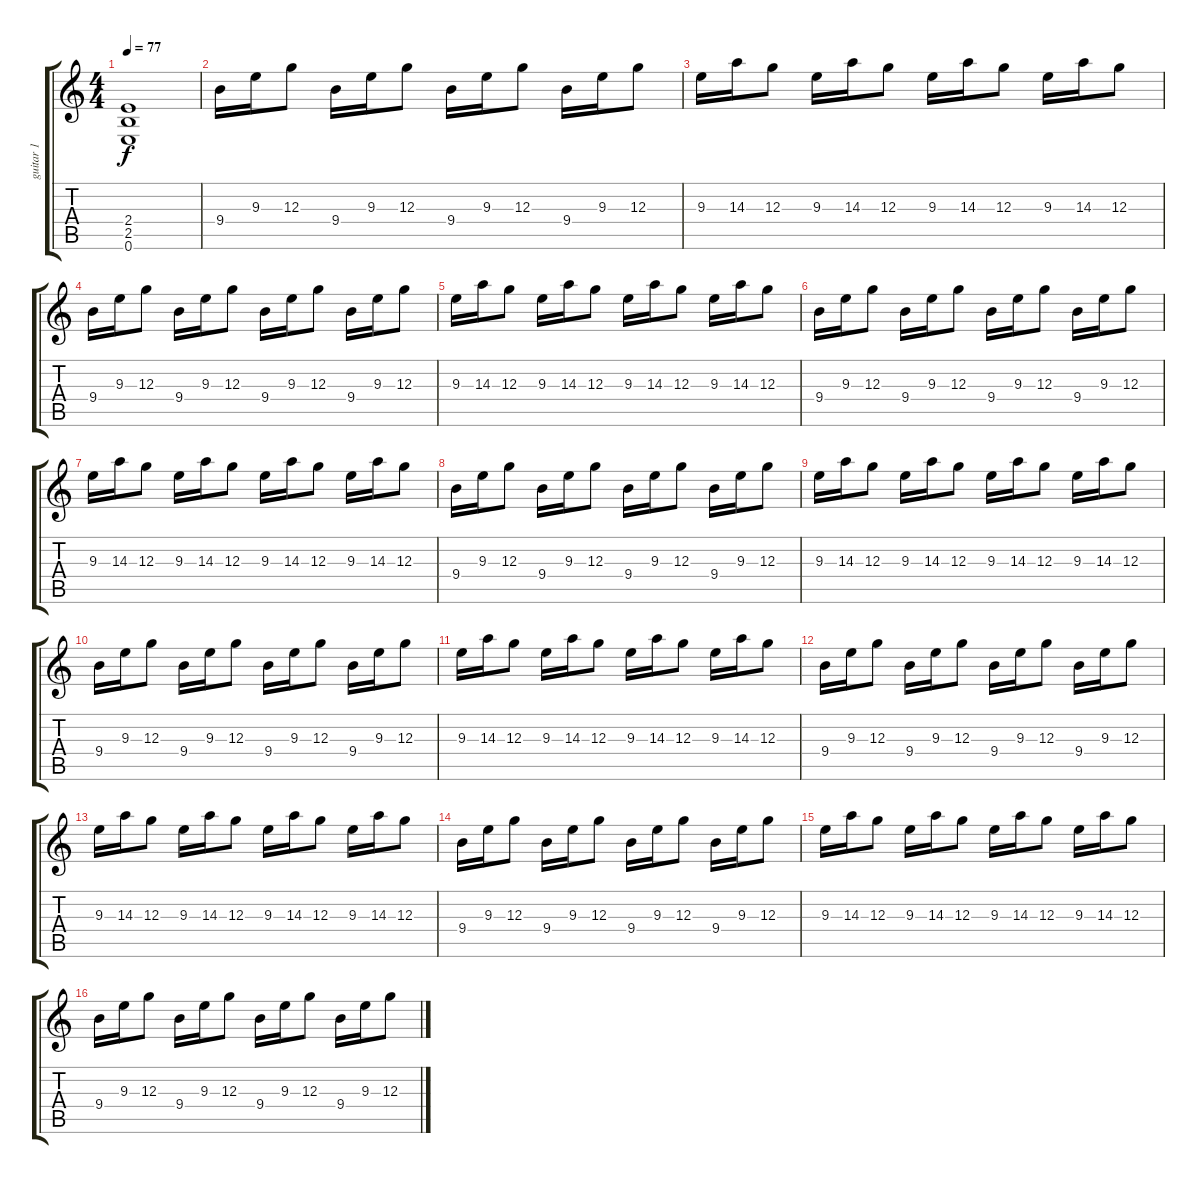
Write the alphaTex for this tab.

\track ("guitar 1" "guitar 1") {instrument distortionguitar}
\staff {score tabs}
\tuning (E4 B3 G3 D3 A2 E2) {hide}
\ts (4 4)
\tempo 77
\clef g2
\ks c
(2.4{t} 2.5{t} 0.6{t}).1{dy f} |
9.4.16{volume 9} 9.3.16 12.3.8 9.4.16 9.3.16 12.3.8 9.4.16 9.3.16 12.3.8 9.4.16 9.3.16 12.3.8 |
9.3.16 14.3.16 12.3.8 9.3.16 14.3.16 12.3.8 9.3.16 14.3.16 12.3.8 9.3.16 14.3.16 12.3.8 |
9.4.16 9.3.16 12.3.8 9.4.16 9.3.16 12.3.8 9.4.16 9.3.16 12.3.8 9.4.16 9.3.16 12.3.8 |
9.3.16 14.3.16 12.3.8 9.3.16 14.3.16 12.3.8 9.3.16 14.3.16 12.3.8 9.3.16 14.3.16 12.3.8 |
9.4.16 9.3.16 12.3.8 9.4.16 9.3.16 12.3.8 9.4.16 9.3.16 12.3.8 9.4.16 9.3.16 12.3.8 |
9.3.16 14.3.16 12.3.8 9.3.16 14.3.16 12.3.8 9.3.16 14.3.16 12.3.8 9.3.16 14.3.16 12.3.8 |
9.4.16 9.3.16 12.3.8 9.4.16 9.3.16 12.3.8 9.4.16 9.3.16 12.3.8 9.4.16 9.3.16 12.3.8 |
9.3.16 14.3.16 12.3.8 9.3.16 14.3.16 12.3.8 9.3.16 14.3.16 12.3.8 9.3.16 14.3.16 12.3.8 |
9.4.16 9.3.16 12.3.8 9.4.16 9.3.16 12.3.8 9.4.16 9.3.16 12.3.8 9.4.16 9.3.16 12.3.8 |
9.3.16 14.3.16 12.3.8 9.3.16 14.3.16 12.3.8 9.3.16 14.3.16 12.3.8 9.3.16 14.3.16 12.3.8 |
9.4.16 9.3.16 12.3.8 9.4.16 9.3.16 12.3.8 9.4.16 9.3.16 12.3.8 9.4.16 9.3.16 12.3.8 |
9.3.16 14.3.16 12.3.8 9.3.16 14.3.16 12.3.8 9.3.16 14.3.16 12.3.8 9.3.16 14.3.16 12.3.8 |
9.4.16 9.3.16 12.3.8 9.4.16 9.3.16 12.3.8 9.4.16 9.3.16 12.3.8 9.4.16 9.3.16 12.3.8 |
9.3.16 14.3.16 12.3.8 9.3.16 14.3.16 12.3.8 9.3.16 14.3.16 12.3.8 9.3.16 14.3.16 12.3.8 |
9.4.16 9.3.16 12.3.8 9.4.16 9.3.16 12.3.8 9.4.16 9.3.16 12.3.8 9.4.16 9.3.16 12.3.8
